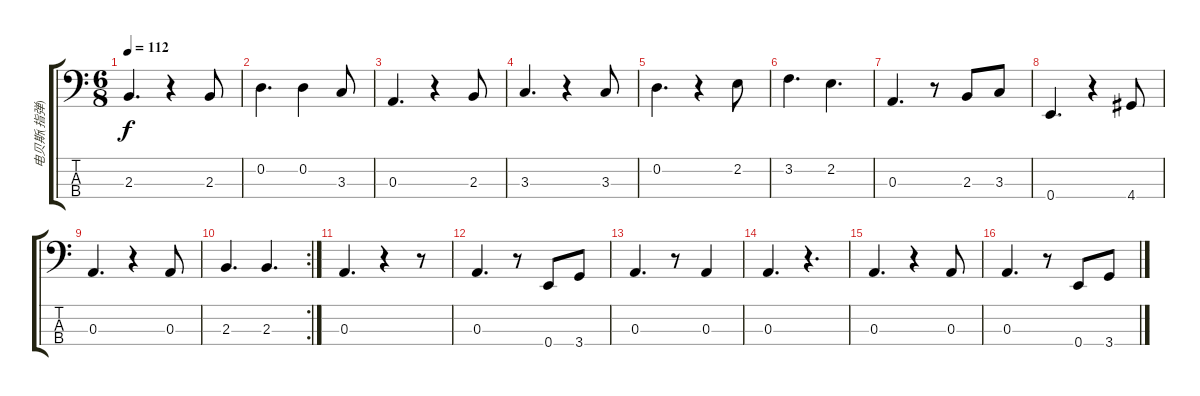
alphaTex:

\track ("电贝斯(指弹)" "电贝斯(指弹)") {instrument electricbassfinger}
\staff {score tabs}
\tuning (G2 D2 A1 E1) {hide}
\ts (6 8)
\tempo 112
\clef f4
\ks c
2.3.4{d dy f} r.4 2.3.8 |
0.2.4{d} 0.2.4 3.3.8 |
0.3.4{d} r.4 2.3.8 |
3.3.4{d} r.4 3.3.8 |
0.2.4{d} r.4 2.2.8 |
3.2.4{d} 2.2.4{d} |
0.3.4{d} r.8 2.3.8 3.3.8 |
0.4.4{d} r.4 4.4.8 |
0.3.4{d} r.4 0.3.8 |
\rc 2
2.3.4{d} 2.3.4{d} |
0.3.4{d} r.4 r.8 |
0.3.4{d} r.8 0.4.8 3.4.8 |
0.3.4{d} r.8 0.3.4 |
0.3.4{d} r.4{d} |
0.3.4{d} r.4 0.3.8 |
0.3.4{d} r.8 0.4.8 3.4.8
